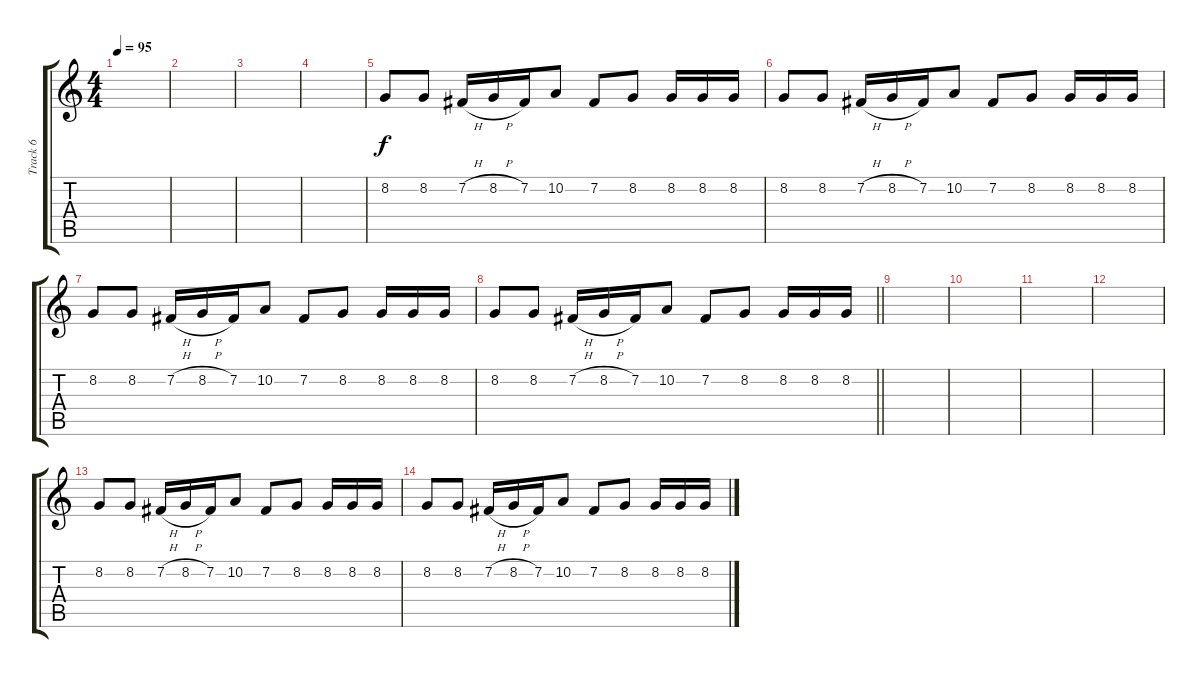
\track ("Track 6" "Track 6") {instrument drawbarorgan}
\staff {score tabs}
\tuning (E4 B3 G3 D3 A2 E2) {hide}
\ts (4 4)
\tempo 95
\clef g2
\ks c
|
|
|
|
8.2.8 8.2.8 7.2{h}.16 8.2{h}.16 7.2.16 10.2.8 7.2.8 8.2.8 8.2.16 8.2.16 8.2.16 |
8.2.8 8.2.8 7.2{h}.16 8.2{h}.16 7.2.16 10.2.8 7.2.8 8.2.8 8.2.16 8.2.16 8.2.16 |
8.2.8 8.2.8 7.2{h}.16 8.2{h}.16 7.2.16 10.2.8 7.2.8 8.2.8 8.2.16 8.2.16 8.2.16 |
\barLineRight lightlight
8.2.8 8.2.8 7.2{h}.16 8.2{h}.16 7.2.16 10.2.8 7.2.8 8.2.8 8.2.16 8.2.16 8.2.16 |
|
|
|
|
8.2.8 8.2.8 7.2{h}.16 8.2{h}.16 7.2.16 10.2.8 7.2.8 8.2.8 8.2.16 8.2.16 8.2.16 |
8.2.8 8.2.8 7.2{h}.16 8.2{h}.16 7.2.16 10.2.8 7.2.8 8.2.8 8.2.16 8.2.16 8.2.16
